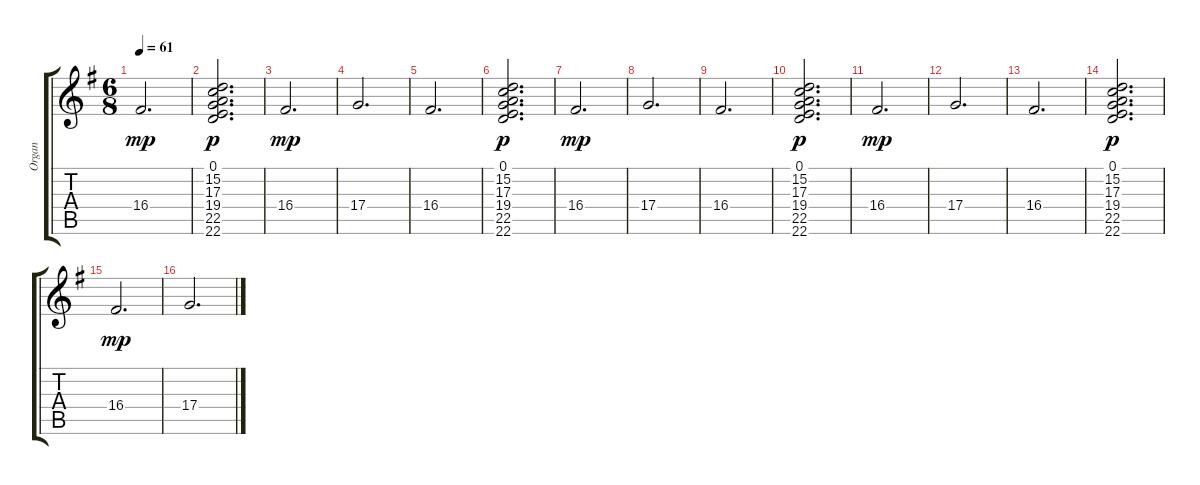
\track ("Organ" "Organ") {instrument percussiveorgan}
\staff {score tabs}
\tuning (E4 B3 G3 D3 A2 E2) {hide}
\ts (6 8)
\tempo 61
\clef g2
\ks g
16.4.2{d dy mp} |
(0.1 15.2 17.3 19.4 22.5 22.6).2{d dy p} |
16.4.2{d dy mp} |
17.4.2{d} |
16.4.2{d} |
(0.1 15.2 17.3 19.4 22.5 22.6).2{d dy p} |
16.4.2{d dy mp} |
17.4.2{d} |
16.4.2{d} |
(0.1 15.2 17.3 19.4 22.5 22.6).2{d dy p} |
16.4.2{d dy mp} |
17.4.2{d} |
16.4.2{d} |
(0.1 15.2 17.3 19.4 22.5 22.6).2{d dy p} |
16.4.2{d dy mp} |
17.4.2{d}
